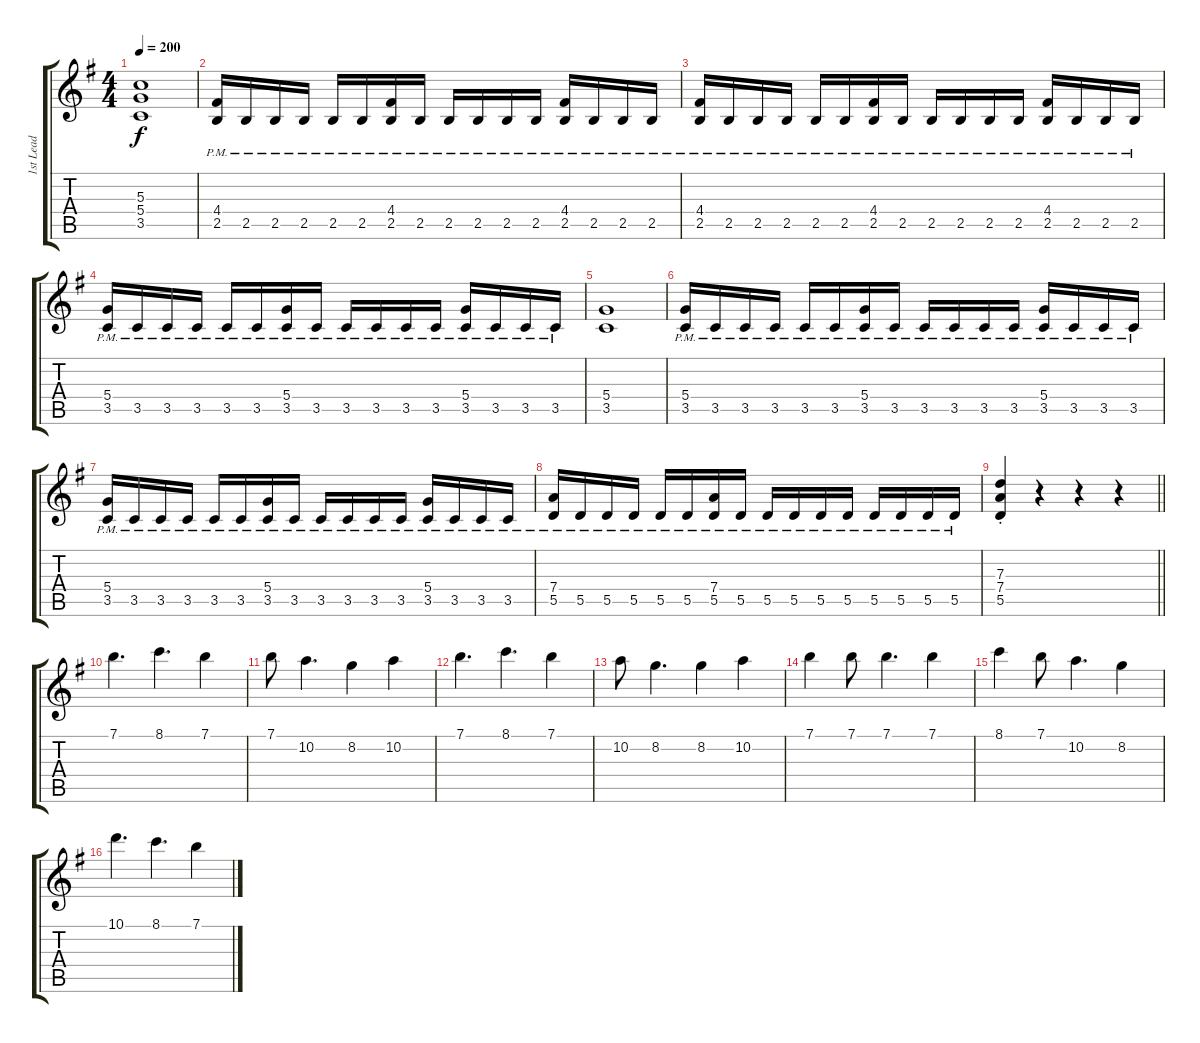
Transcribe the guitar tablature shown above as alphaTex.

\track ("1st Lead" "1st Lead") {instrument distortionguitar}
\staff {score tabs}
\tuning (E4 B3 G3 D3 A2 E2) {hide}
\ts (4 4)
\tempo 200
\clef g2
\ks g
(5.3{t} 5.4{t} 3.5{t}).1{dy f} |
(4.4{pm} 2.5{pm}).16 2.5{pm}.16 2.5{pm}.16 2.5{pm}.16 2.5{pm}.16 2.5{pm}.16 (4.4{pm} 2.5{pm}).16 2.5{pm}.16 2.5{pm}.16 2.5{pm}.16 2.5{pm}.16 2.5{pm}.16 (4.4{pm} 2.5{pm}).16 2.5{pm}.16 2.5{pm}.16 2.5{pm}.16 |
(4.4{pm} 2.5{pm}).16 2.5{pm}.16 2.5{pm}.16 2.5{pm}.16 2.5{pm}.16 2.5{pm}.16 (4.4{pm} 2.5{pm}).16 2.5{pm}.16 2.5{pm}.16 2.5{pm}.16 2.5{pm}.16 2.5{pm}.16 (4.4{pm} 2.5{pm}).16 2.5{pm}.16 2.5{pm}.16 2.5{pm}.16 |
(5.4{pm} 3.5{pm}).16 3.5{pm}.16 3.5{pm}.16 3.5{pm}.16 3.5{pm}.16 3.5{pm}.16 (5.4{pm} 3.5{pm}).16 3.5{pm}.16 3.5{pm}.16 3.5{pm}.16 3.5{pm}.16 3.5{pm}.16 (5.4{pm} 3.5{pm}).16 3.5{pm}.16 3.5{pm}.16 3.5{pm}.16 |
(5.4 3.5).1 |
(5.4{pm} 3.5{pm}).16 3.5{pm}.16 3.5{pm}.16 3.5{pm}.16 3.5{pm}.16 3.5{pm}.16 (5.4{pm} 3.5{pm}).16 3.5{pm}.16 3.5{pm}.16 3.5{pm}.16 3.5{pm}.16 3.5{pm}.16 (5.4{pm} 3.5{pm}).16 3.5{pm}.16 3.5{pm}.16 3.5{pm}.16 |
(5.4{pm} 3.5{pm}).16 3.5{pm}.16 3.5{pm}.16 3.5{pm}.16 3.5{pm}.16 3.5{pm}.16 (5.4{pm} 3.5{pm}).16 3.5{pm}.16 3.5{pm}.16 3.5{pm}.16 3.5{pm}.16 3.5{pm}.16 (5.4{pm} 3.5{pm}).16 3.5{pm}.16 3.5{pm}.16 3.5{pm}.16 |
(7.4{pm} 5.5{pm}).16 5.5{pm}.16 5.5{pm}.16 5.5{pm}.16 5.5{pm}.16 5.5{pm}.16 (7.4{pm} 5.5{pm}).16 5.5{pm}.16 5.5{pm}.16 5.5{pm}.16 5.5{pm}.16 5.5{pm}.16 5.5{pm}.16 5.5{pm}.16 5.5{pm}.16 5.5{pm}.16 |
\barLineRight lightlight
(7.3{st} 7.4{st} 5.5{st}).4 r.4 r.4 r.4 |
7.1.4{d} 8.1.4{d} 7.1.4 |
7.1.8 10.2.4{d} 8.2.4 10.2.4 |
7.1.4{d} 8.1.4{d} 7.1.4 |
10.2.8 8.2.4{d} 8.2.4 10.2.4 |
7.1.4 7.1.8 7.1.4{d} 7.1.4 |
8.1.4 7.1.8 10.2.4{d} 8.2.4 |
10.1.4{d} 8.1.4{d} 7.1.4
